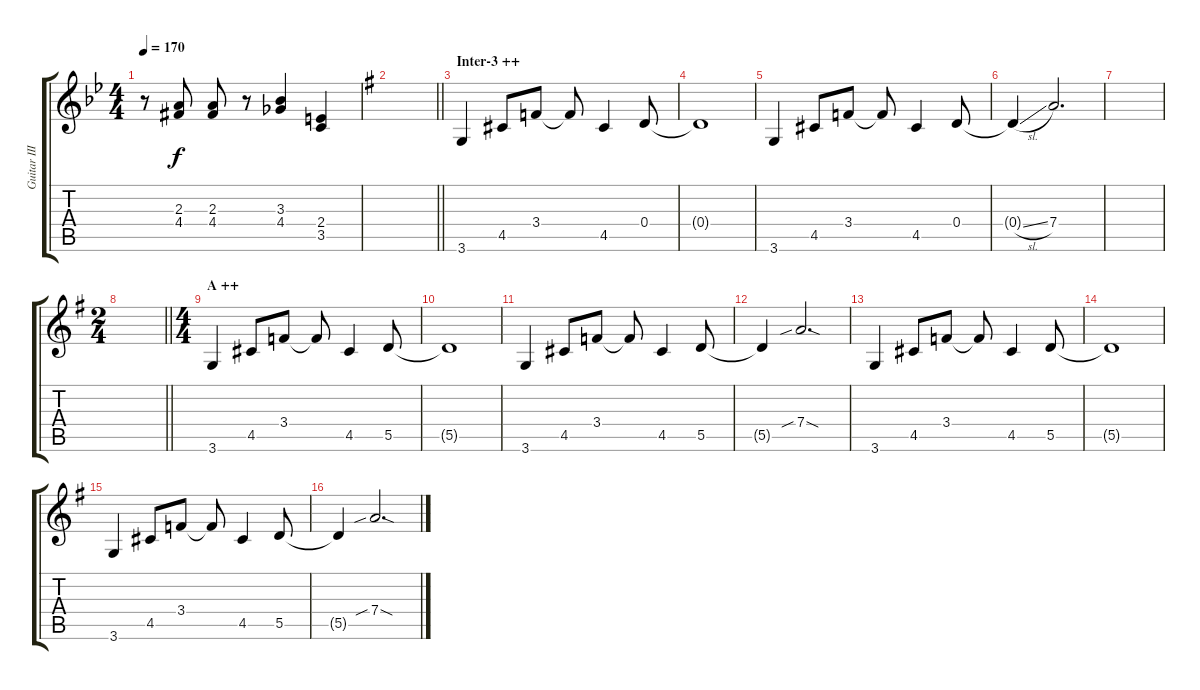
\track ("Guitar III(Kawaguchi Norimi/\"Christina\")" "Guitar III") {instrument overdrivenguitar}
\staff {score tabs}
\tuning (E4 B3 G3 D3 A2 E2) {hide}
\ts (4 4)
\tempo 170
\clef g2
\ks bb
r.8{dy f} (2.3 4.4{acc #}).8 (2.3 4.4{acc #}).8 r.8 (3.3 4.4).4 (2.4 3.5).4 |
\barLineRight lightlight
\ks g
|
\section ("" "Inter-3 ++")
3.6.4 4.5.8 3.4.8 3.4{t}.8 4.5.4 0.4.8 |
0.4{t}.1 |
3.6.4 4.5.8 3.4.8 3.4{t}.8 4.5.4 0.4.8 |
0.4{sl t}.4 7.4.2{d} |
|
\ts (2 4)
\barLineRight lightlight
|
\ts (4 4)
\section ("" "A ++")
3.6.4 4.5.8 3.4.8 3.4{t}.8 4.5.4 5.5.8 |
5.5{t}.1 |
3.6.4 4.5.8 3.4.8 3.4{t}.8 4.5.4 5.5.8 |
5.5{t}.4 7.4{sib sod}.2{d} |
3.6.4 4.5.8 3.4.8 3.4{t}.8 4.5.4 5.5.8 |
5.5{t}.1 |
3.6.4 4.5.8 3.4.8 3.4{t}.8 4.5.4 5.5.8 |
5.5{t}.4 7.4{sib sod}.2{d}
